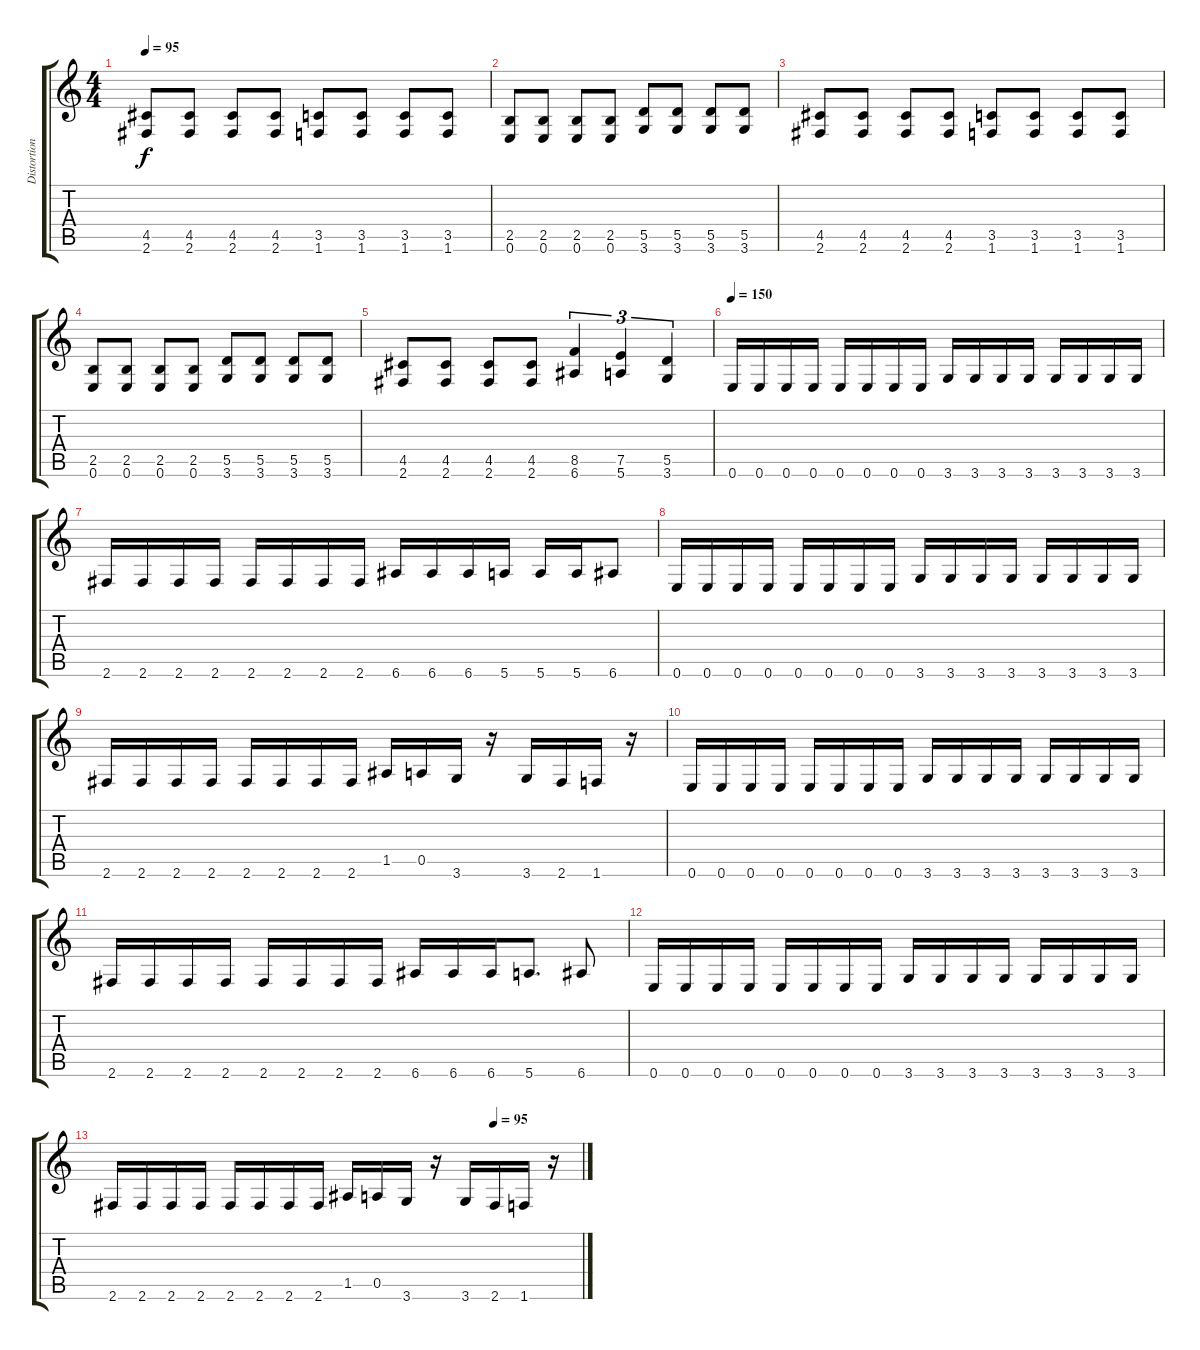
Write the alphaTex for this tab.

\track ("Distortion" "Distortion") {instrument distortionguitar}
\staff {score tabs}
\tuning (E4 B3 G3 D3 A2 E2) {hide}
\ts (4 4)
\tempo 95
\clef g2
\ks c
(4.5 2.6).8{dy f} (4.5 2.6).8 (4.5 2.6).8 (4.5 2.6).8 (3.5 1.6).8 (3.5 1.6).8 (3.5 1.6).8 (3.5 1.6).8 |
(2.5 0.6).8 (2.5 0.6).8 (2.5 0.6).8 (2.5 0.6).8 (5.5 3.6).8 (5.5 3.6).8 (5.5 3.6).8 (5.5 3.6).8 |
(4.5 2.6).8 (4.5 2.6).8 (4.5 2.6).8 (4.5 2.6).8 (3.5 1.6).8 (3.5 1.6).8 (3.5 1.6).8 (3.5 1.6).8 |
(2.5 0.6).8 (2.5 0.6).8 (2.5 0.6).8 (2.5 0.6).8 (5.5 3.6).8 (5.5 3.6).8 (5.5 3.6).8 (5.5 3.6).8 |
(4.5 2.6).8 (4.5 2.6).8 (4.5 2.6).8 (4.5 2.6).8 (8.5 6.6).4{tu (3 2)} (7.5 5.6).4{tu (3 2)} (5.5 3.6).4{tu (3 2)} |
\tempo 150
0.6.16 0.6.16 0.6.16 0.6.16 0.6.16 0.6.16 0.6.16 0.6.16 3.6.16 3.6.16 3.6.16 3.6.16 3.6.16 3.6.16 3.6.16 3.6.16 |
2.6.16 2.6.16 2.6.16 2.6.16 2.6.16 2.6.16 2.6.16 2.6.16 6.6.16 6.6.16 6.6.16 5.6.16 5.6.16 5.6.16 6.6.8 |
0.6.16 0.6.16 0.6.16 0.6.16 0.6.16 0.6.16 0.6.16 0.6.16 3.6.16 3.6.16 3.6.16 3.6.16 3.6.16 3.6.16 3.6.16 3.6.16 |
2.6.16 2.6.16 2.6.16 2.6.16 2.6.16 2.6.16 2.6.16 2.6.16 1.5.16 0.5.16 3.6.16 r.16 3.6.16 2.6.16 1.6.16 r.16 |
0.6.16 0.6.16 0.6.16 0.6.16 0.6.16 0.6.16 0.6.16 0.6.16 3.6.16 3.6.16 3.6.16 3.6.16 3.6.16 3.6.16 3.6.16 3.6.16 |
2.6.16 2.6.16 2.6.16 2.6.16 2.6.16 2.6.16 2.6.16 2.6.16 6.6.16 6.6.16 6.6.16 5.6.8{d} 6.6.8 |
0.6.16 0.6.16 0.6.16 0.6.16 0.6.16 0.6.16 0.6.16 0.6.16 3.6.16 3.6.16 3.6.16 3.6.16 3.6.16 3.6.16 3.6.16 3.6.16 |
\tempo (95 0.8125)
2.6.16 2.6.16 2.6.16 2.6.16 2.6.16 2.6.16 2.6.16 2.6.16 1.5.16 0.5.16 3.6.16 r.16 3.6.16 2.6.16 1.6.16 r.16
